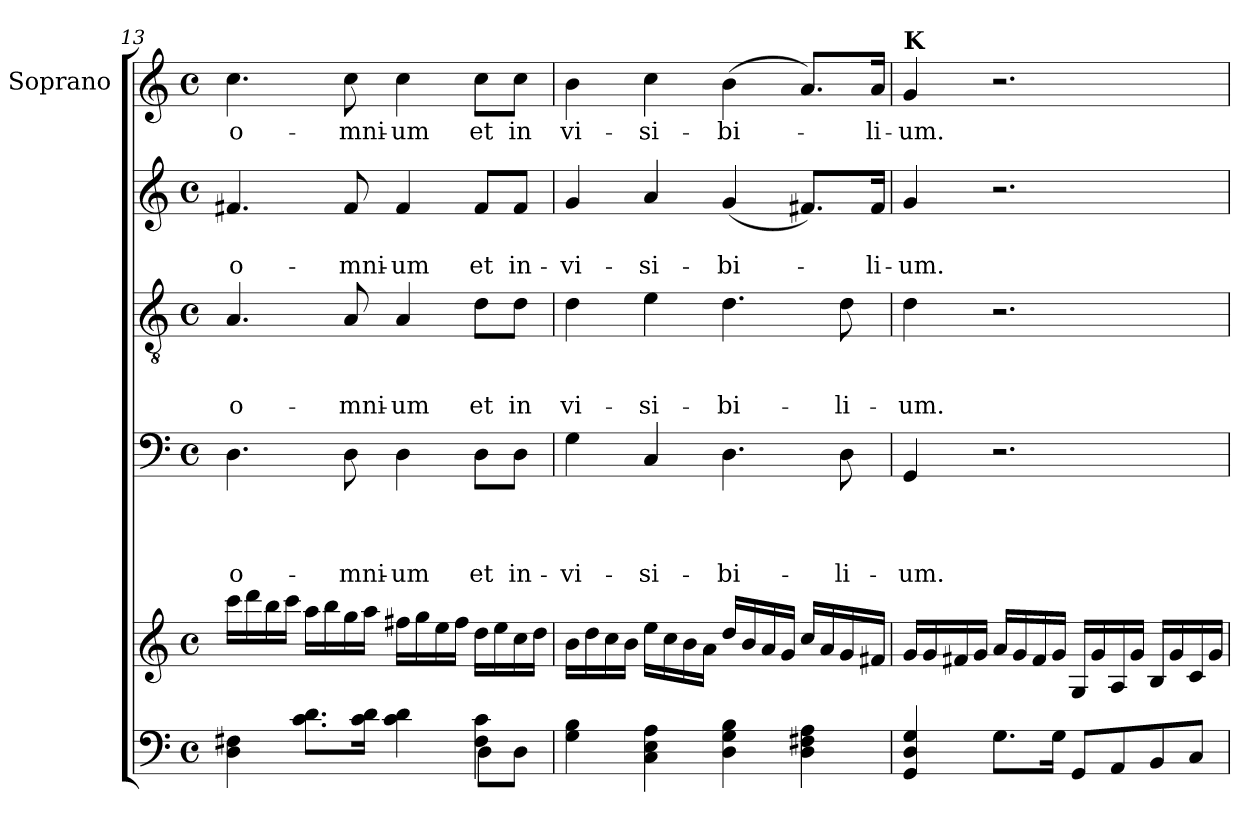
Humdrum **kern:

**kern	**kern	**kern	**text	**text	**text	**text	**kern	**text	**text	**text	**kern	**text	**text	**kern	**text
*part6	*part5	*part4	*part4	*part4	*part4	*part4	*part3	*part3	*part3	*part3	*part2	*part2	*part2	*part1	*part1
*staff6	*staff5	*staff4	*staff4	*staff4	*staff4	*staff4	*staff3	*staff3	*staff3	*staff3	*staff2	*staff2	*staff2	*staff1	*staff1
*	*	*	*	*	*	*	*	*	*	*	*	*	*	*I"Soprano	*
!!LO:PB:g=z
*clefF4	*clefG2	*clefF4	*	*	*	*	*clefGv2	*	*	*	*clefG2	*	*	*clefG2	*
*k[]	*k[]	*k[]	*	*	*	*	*k[]	*	*	*	*k[]	*	*	*k[]	*
*C:	*C:	*C:	*	*	*	*	*C:	*	*	*	*C:	*	*	*C:	*
*M4/4	*M4/4	*M4/4	*	*	*	*	*M4/4	*	*	*	*M4/4	*	*	*M4/4	*
*met(c)	*met(c)	*met(c)	*	*	*	*	*met(c)	*	*	*	*met(c)	*	*	*met(c)	*
=13	=13	=13	=13	=13	=13	=13	=13	=13	=13	=13	=13	=13	=13	=13	=13
*^	*	*	*	*	*	*	*	*	*	*	*	*	*	*	*
!	!	!	!	!	!	!	!LO:LY:b	!	!	!	!LO:LY:b	!	!	!LO:LY:b	!	!LO:LY:b
4D\ 4F#X\	2.ryy	16ccc\LL	4.D\	.	.	.	o-	4.A/	.	.	o-	4.f#X/	.	o-	4.cc\	o-
.	.	16ddd\	.	.	.	.	.	.	.	.	.	.	.	.	.	.
.	.	16bb\	.	.	.	.	.	.	.	.	.	.	.	.	.	.
.	.	16ccc\JJ	.	.	.	.	.	.	.	.	.	.	.	.	.	.
8.c\ 8.d\L	.	16aa\LL	.	.	.	.	.	.	.	.	.	.	.	.	.	.
.	.	16bb\	.	.	.	.	.	.	.	.	.	.	.	.	.	.
!	!	!	!	!	!	!	!LO:LY:b	!	!	!	!LO:LY:b	!	!	!LO:LY:b	!	!LO:LY:b
.	.	16gg\	8D\	.	.	.	-mni-	8A/	.	.	-mni-	8f#/	.	-mni-	8cc\	-mni-
16c\ 16d\Jk	.	16aa\JJ	.	.	.	.	.	.	.	.	.	.	.	.	.	.
!	!	!	!	!	!	!	!LO:LY:b	!	!	!	!LO:LY:b	!	!	!LO:LY:b	!	!LO:LY:b
4c\ 4d\	.	16ff#X\LL	4D\	.	.	.	-um	4A/	.	.	-um	4f#/	.	-um	4cc\	-um
.	.	16gg\	.	.	.	.	.	.	.	.	.	.	.	.	.	.
.	.	16ee\	.	.	.	.	.	.	.	.	.	.	.	.	.	.
.	.	16ff#\JJ	.	.	.	.	.	.	.	.	.	.	.	.	.	.
!	!	!	!	!	!	!	!LO:LY:b	!	!	!	!LO:LY:b	!	!	!LO:LY:b	!	!LO:LY:b
4F#\ 4c\	8D\L	16dd\LL	8D\L	.	.	.	et	8d\L	.	.	et	8f#/L	.	et	8cc\L	et
.	.	16ee\	.	.	.	.	.	.	.	.	.	.	.	.	.	.
!	!	!	!	!	!	!	!LO:LY:b	!	!	!	!LO:LY:b	!	!	!LO:LY:b	!	!LO:LY:b
.	8D\J	16cc\	8D\J	.	.	.	in-	8d\J	.	.	in	8f#/J	.	in-	8cc\J	in
.	.	16dd\JJ	.	.	.	.	.	.	.	.	.	.	.	.	.	.
*v	*v	*	*	*	*	*	*	*	*	*	*	*	*	*	*	*
=14	=14	=14	=14	=14	=14	=14	=14	=14	=14	=14	=14	=14	=14	=14	=14
!	!	!	!	!	!	!LO:LY:b	!	!	!	!LO:LY:b	!	!	!LO:LY:b	!	!LO:LY:b
4G\ 4B\	16b\LL	4G\	.	.	.	-vi-	4d\	.	.	vi-	4g/	.	-vi-	4b\	vi-
.	16dd\	.	.	.	.	.	.	.	.	.	.	.	.	.	.
.	16cc\	.	.	.	.	.	.	.	.	.	.	.	.	.	.
.	16b\JJ	.	.	.	.	.	.	.	.	.	.	.	.	.	.
!	!	!	!	!	!	!LO:LY:b	!	!	!	!LO:LY:b	!	!	!LO:LY:b	!	!LO:LY:b
4C\ 4E\ 4A\	16ee\LL	4C/	.	.	.	-si-	4e\	.	.	-si-	4a/	.	-si-	4cc\	-si-
.	16cc\	.	.	.	.	.	.	.	.	.	.	.	.	.	.
.	16b\	.	.	.	.	.	.	.	.	.	.	.	.	.	.
.	16a\JJ	.	.	.	.	.	.	.	.	.	.	.	.	.	.
!	!	!	!	!	!	!LO:LY:b	!	!	!	!LO:LY:b	!	!	!LO:LY:b	!	!LO:LY:b
4D\ 4G\ 4B\	16dd/LL	4.D\	.	.	.	-bi-	4.d\	.	.	-bi-	(<4g/	.	-bi-	(>4b\	-bi-
.	16b/	.	.	.	.	.	.	.	.	.	.	.	.	.	.
.	16a/	.	.	.	.	.	.	.	.	.	.	.	.	.	.
.	16g/JJ	.	.	.	.	.	.	.	.	.	.	.	.	.	.
4D\ 4F#X\ 4A\	16cc/LL	.	.	.	.	.	.	.	.	.	8.f#X/L)	.	.	8.a/L)	.
.	16a/	.	.	.	.	.	.	.	.	.	.	.	.	.	.
!	!	!	!	!	!	!LO:LY:b	!	!	!	!LO:LY:b	!	!	!	!	!
.	16g/	8D\	.	.	.	-li-	8d\	.	.	-li-	.	.	.	.	.
!	!	!	!	!	!	!	!	!	!	!	!	!	!LO:LY:b	!	!LO:LY:b
.	16f#X/JJ	.	.	.	.	.	.	.	.	.	16f#/Jk	.	-li-	16a/Jk	-li-
=15	=15	=15	=15	=15	=15	=15	=15	=15	=15	=15	=15	=15	=15	=15	=15
!	!	!	!	!	!	!	!	!	!	!	!	!	!	!LO:TX:a:B:t=K	!
!	!	!	!	!	!	!LO:LY:b	!	!	!	!LO:LY:b	!	!	!LO:LY:b	!	!LO:LY:b
4GG/ 4D/ 4G/	16g/LL	4GG/	.	.	.	-um.	4d\	.	.	-um.	4g/	.	-um.	4g/	-um.
.	16g/	.	.	.	.	.	.	.	.	.	.	.	.	.	.
.	16f#X/	.	.	.	.	.	.	.	.	.	.	.	.	.	.
.	16g/JJ	.	.	.	.	.	.	.	.	.	.	.	.	.	.
8.G\L	16a/LL	2.r	.	.	.	.	2.r	.	.	.	2.r	.	.	2.r	.
.	16g/	.	.	.	.	.	.	.	.	.	.	.	.	.	.
.	16f#/	.	.	.	.	.	.	.	.	.	.	.	.	.	.
16G\Jk	16g/JJ	.	.	.	.	.	.	.	.	.	.	.	.	.	.
8GG/L	16G/LL	.	.	.	.	.	.	.	.	.	.	.	.	.	.
.	16g/	.	.	.	.	.	.	.	.	.	.	.	.	.	.
8AA/	16A/	.	.	.	.	.	.	.	.	.	.	.	.	.	.
.	16g/JJ	.	.	.	.	.	.	.	.	.	.	.	.	.	.
8BB/	16B/LL	.	.	.	.	.	.	.	.	.	.	.	.	.	.
.	16g/	.	.	.	.	.	.	.	.	.	.	.	.	.	.
8C/J	16c/	.	.	.	.	.	.	.	.	.	.	.	.	.	.
.	16g/JJ	.	.	.	.	.	.	.	.	.	.	.	.	.	.
=	=	=	=	=	=	=	=	=	=	=	=	=	=	=	=
*-	*-	*-	*-	*-	*-	*-	*-	*-	*-	*-	*-	*-	*-	*-	*-
